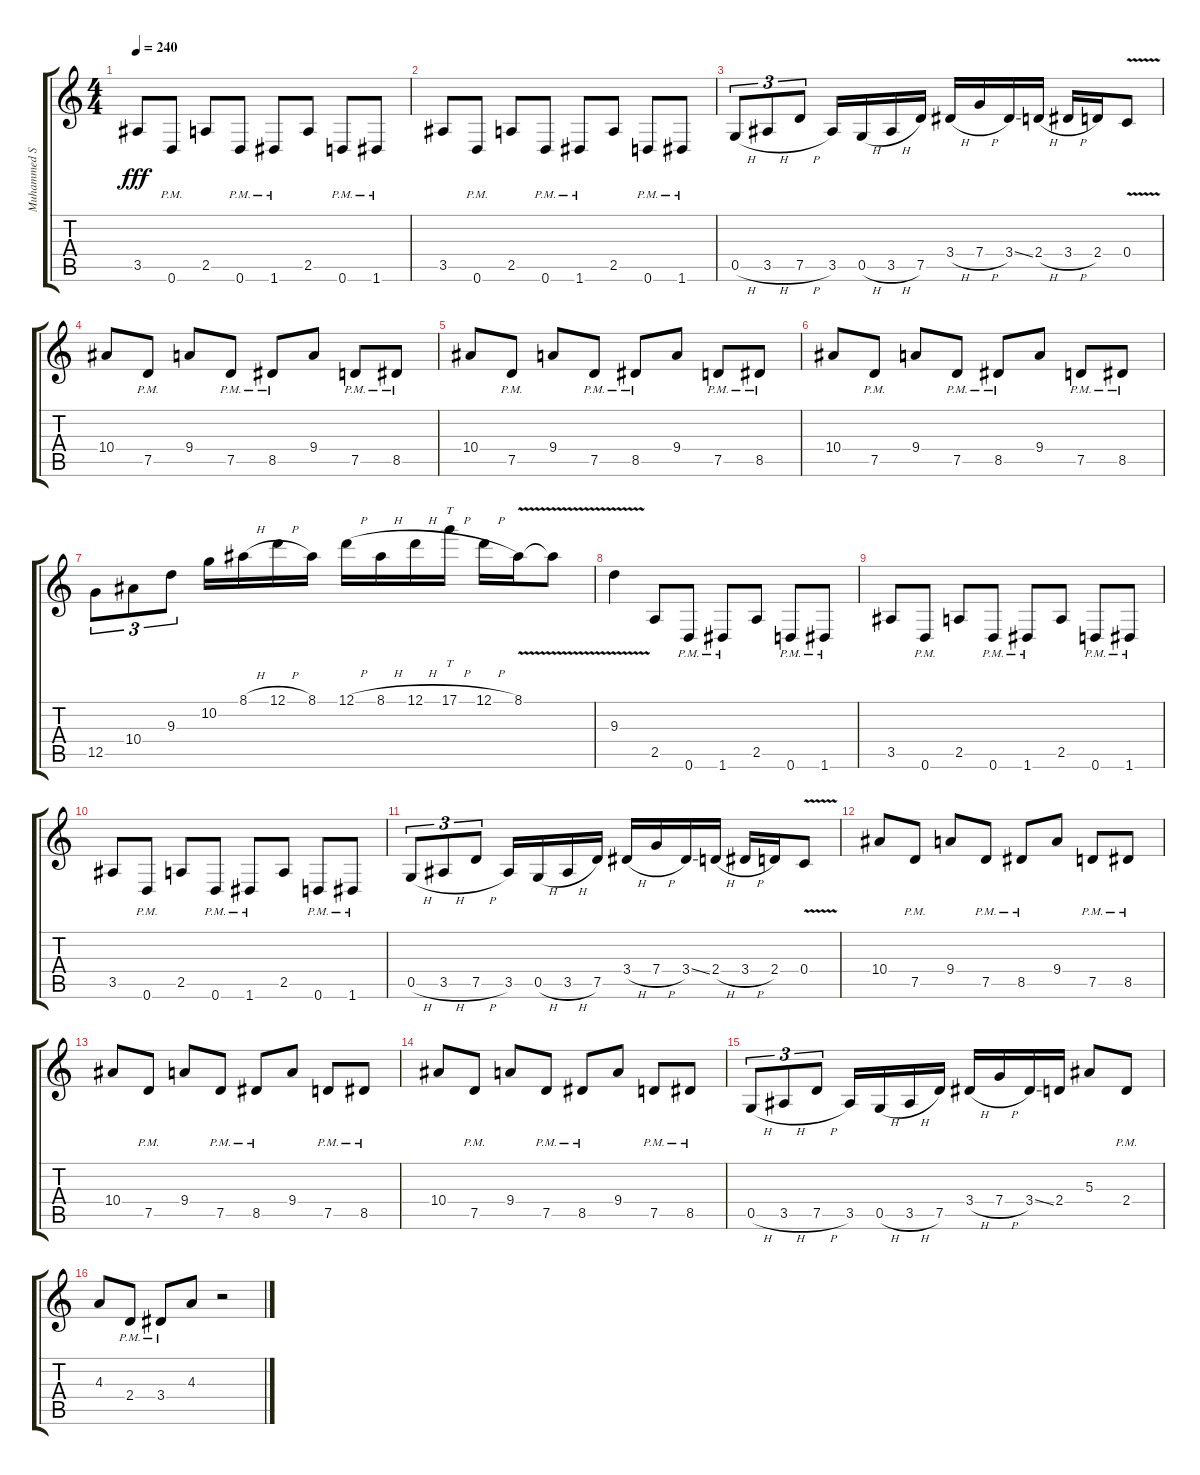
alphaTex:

\track ("Muhammed Suicmez" "Muhammed S") {instrument overdrivenguitar}
\staff {score tabs}
\tuning (D4 A3 F3 C3 G2 D2) {hide}
\ts (4 4)
\tempo 240
\clef g2
\ks c
3.5.8{dy fff} 0.6{pm}.8 2.5.8 0.6{pm}.8 1.6{pm}.8 2.5.8 0.6{pm}.8 1.6{pm}.8 |
3.5.8 0.6{pm}.8 2.5.8 0.6{pm}.8 1.6{pm}.8 2.5.8 0.6{pm}.8 1.6{pm}.8 |
0.5{h}.8{tu (3 2)} 3.5{h}.8{tu (3 2)} 7.5{h}.8{tu (3 2)} 3.5.16 0.5{h}.16 3.5{h}.16 7.5.16 3.4{h}.16 7.4{h}.16 3.4{ss}.16 2.4{h}.16 3.4{h}.16 2.4.16 0.4{v}.8 |
10.4.8 7.5{pm}.8 9.4.8 7.5{pm}.8 8.5{pm}.8 9.4.8 7.5{pm}.8 8.5{pm}.8 |
10.4.8 7.5{pm}.8 9.4.8 7.5{pm}.8 8.5{pm}.8 9.4.8 7.5{pm}.8 8.5{pm}.8 |
10.4.8 7.5{pm}.8 9.4.8 7.5{pm}.8 8.5{pm}.8 9.4.8 7.5{pm}.8 8.5{pm}.8 |
12.5.8{tu (3 2)} 10.4.8{tu (3 2)} 9.3.8{tu (3 2)} 10.2.16 8.1{h}.16 12.1{h}.16 8.1.16 12.1{h}.16 8.1{h}.16 12.1{h}.16 17.1{h}.16{tt} 12.1{h}.16 8.1{v}.16 8.1{v t}.8 |
9.3{v}.4 2.5.8 0.6{pm}.8 1.6{pm}.8 2.5.8 0.6{pm}.8 1.6{pm}.8 |
3.5.8 0.6{pm}.8 2.5.8 0.6{pm}.8 1.6{pm}.8 2.5.8 0.6{pm}.8 1.6{pm}.8 |
3.5.8 0.6{pm}.8 2.5.8 0.6{pm}.8 1.6{pm}.8 2.5.8 0.6{pm}.8 1.6{pm}.8 |
0.5{h}.8{tu (3 2)} 3.5{h}.8{tu (3 2)} 7.5{h}.8{tu (3 2)} 3.5.16 0.5{h}.16 3.5{h}.16 7.5.16 3.4{h}.16 7.4{h}.16 3.4{ss}.16 2.4{h}.16 3.4{h}.16 2.4.16 0.4{v}.8 |
10.4.8 7.5{pm}.8 9.4.8 7.5{pm}.8 8.5{pm}.8 9.4.8 7.5{pm}.8 8.5{pm}.8 |
10.4.8 7.5{pm}.8 9.4.8 7.5{pm}.8 8.5{pm}.8 9.4.8 7.5{pm}.8 8.5{pm}.8 |
10.4.8 7.5{pm}.8 9.4.8 7.5{pm}.8 8.5{pm}.8 9.4.8 7.5{pm}.8 8.5{pm}.8 |
0.5{h}.8{tu (3 2)} 3.5{h}.8{tu (3 2)} 7.5{h}.8{tu (3 2)} 3.5.16 0.5{h}.16 3.5{h}.16 7.5.16 3.4{h}.16 7.4{h}.16 3.4{ss}.16 2.4.16 5.3.8 2.4{pm}.8 |
4.3.8 2.4{pm}.8 3.4{pm}.8 4.3.8 r.2
